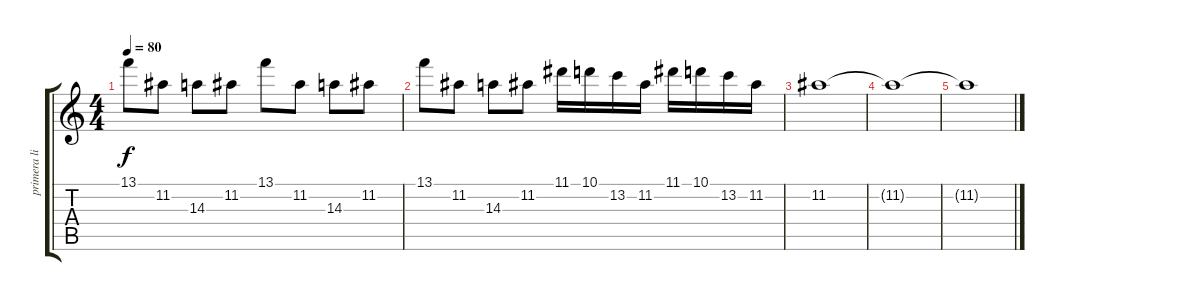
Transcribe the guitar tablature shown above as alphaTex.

\track ("primera lira" "primera li") {instrument overdrivenguitar}
\staff {score tabs}
\tuning (E4 B3 G3 D3 A2 E2) {hide}
\ts (4 4)
\tempo 80
\clef g2
\ks c
13.1.8{dy f} 11.2.8 14.3.8 11.2.8 13.1.8 11.2.8 14.3.8 11.2.8 |
13.1.8 11.2.8 14.3.8 11.2.8 11.1.16 10.1.16 13.2.16 11.2.16 11.1.16 10.1.16 13.2.16 11.2.16 |
11.2.1 |
11.2{t}.1 |
11.2{t}.1
